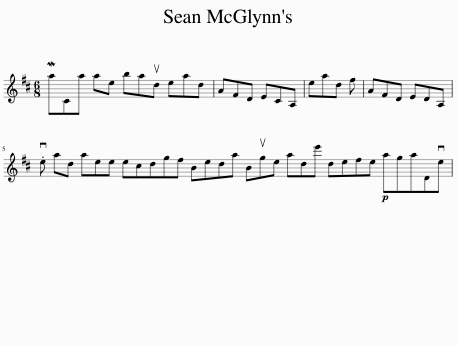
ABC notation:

X:1
L:1/8
M:6/8
I:linebreak $
K:D
V:1 treble
V:1
 MaCa ae baud ead | AFD ECA, | ead f | AFD EDA, |$ .ve ad aee ecdgf Beda Buge ade' defe!p! agaDve | %5
